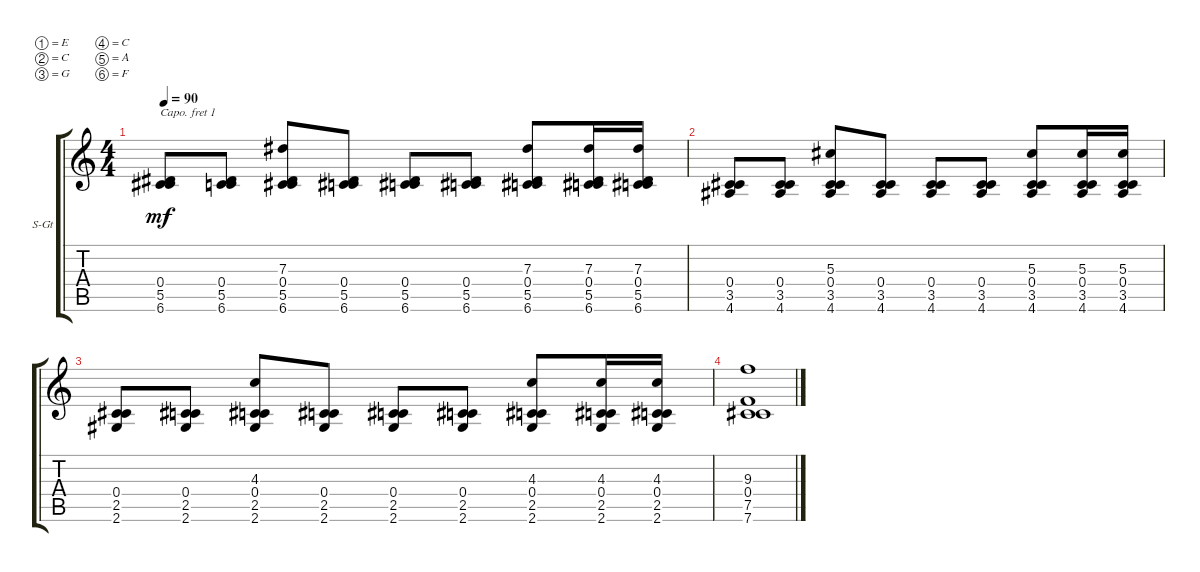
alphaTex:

\defaultSystemsLayout 4
\bracketExtendMode groupsimilarinstruments
\firstSystemTrackNameOrientation horizontal
\otherSystemsTrackNameOrientation horizontal
\track ("Steel Guitar" "S-Gt") {instrument acousticguitarsteel}
\staff {score tabs}
\capo 1
\tuning (E4 C4 G3 C3 A2 F2)
\ts (4 4)
\tempo 90
\clef g2
\ks c
(6.6 5.5 0.4).8{dy mf} (0.4 5.5 6.6).8 (6.6 5.5 0.4 7.3).8 (6.6 5.5 0.4).8 (6.6 5.5 0.4).8 (6.6 5.5 0.4).8 (6.6 5.5 0.4 7.3).8 (6.6 5.5 0.4 7.3).16 (6.6 5.5 0.4 7.3).16 |
(4.6 3.5 0.4).8 (4.6 3.5 0.4).8 (4.6 3.5 0.4 5.3).8 (4.6 3.5 0.4).8 (4.6 3.5 0.4).8 (4.6 3.5 0.4).8 (4.6 3.5 0.4 5.3).8 (4.6 3.5 0.4 5.3).16 (4.6 3.5 0.4 5.3).16 |
(2.6 2.5 0.4).8 (2.6 2.5 0.4).8 (2.6 2.5 0.4 4.3).8 (2.6 2.5 0.4).8 (2.6 2.5 0.4).8 (2.6 2.5 0.4).8 (2.6 2.5 0.4 4.3).8 (2.6 2.5 0.4 4.3).16 (2.6 2.5 0.4 4.3).16 |
(7.6 7.5 0.4 9.3).1
